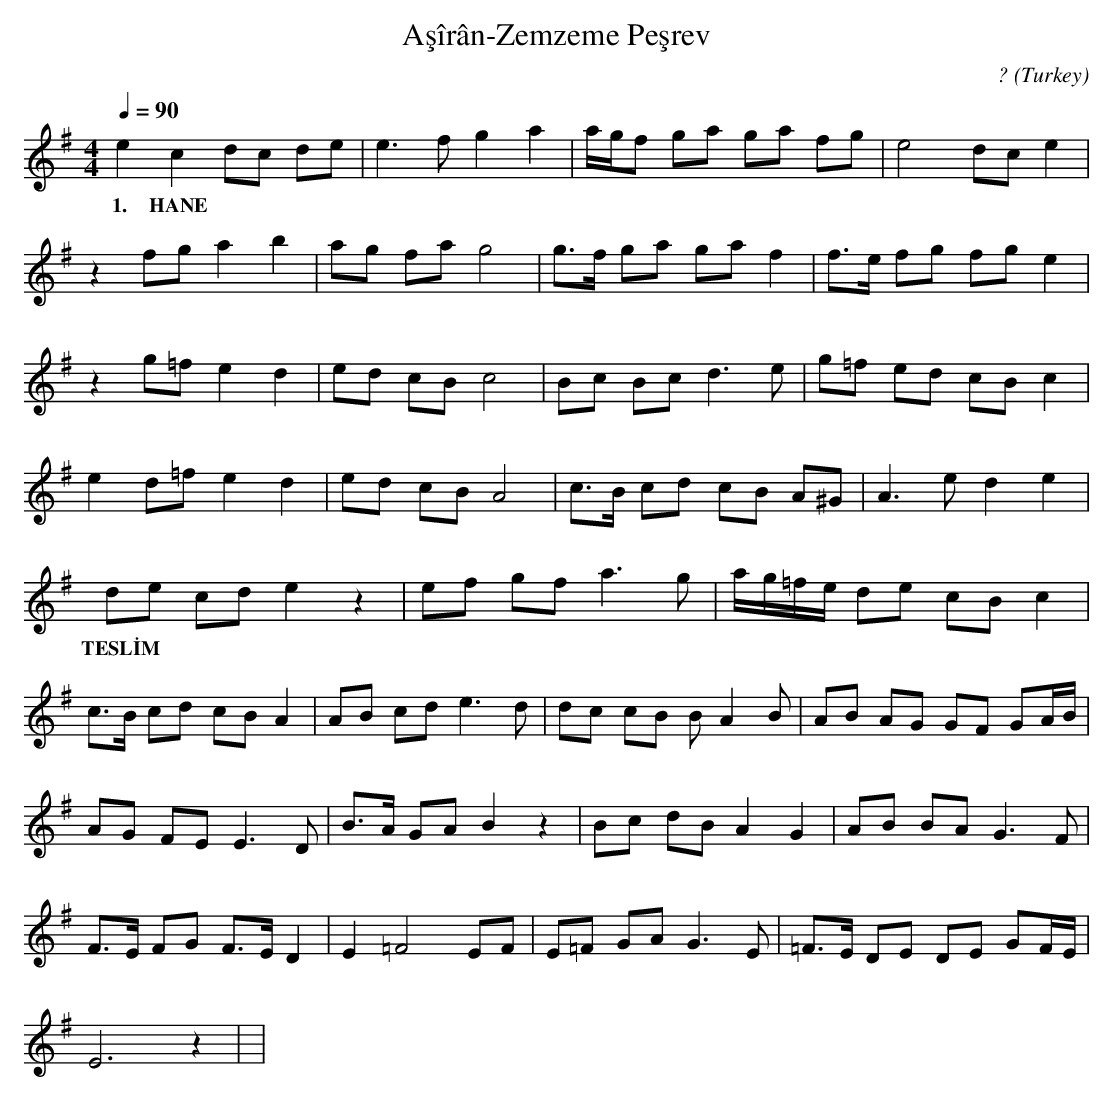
X:1
T: Aşîrân-Zemzeme Peşrev
C: ?
O: Turkey
M: 4/4
L: 1/16
K: C ^f
Q: 1/4=90
e4 c4 d2c2 d2e2  | e6f2 g4 a4  | agf2 g2a2 g2a2 f2g2  | \
w:  1. HANE  |   |   |
e8 d2c2 e4  |
w:   |
z4 f2g2 a4 b4  | a2g2 f2a2 g8  | g3f g2a2 g2a2 f4  | \
w:   |   |   |
f3e f2g2 f2g2 e4  |
w:   |
z4 g2=f2 e4 d4  | e2d2 c2B2 c8  | B2c2 B2c2 d6e2  | \
w:   |   |   |
g2=f2 e2d2 c2B2 c4  |
w:   |
e4 d2=f2 e4 d4  | e2d2 c2B2 A8  | c3B c2d2 c2B2 A2^G2  | \
w:   |   |   |
A6e2 d4 e4  |
w:   |
d2e2 c2d2 e4 z4  | e2f2 g2f2 a6g2  | \
w:  TESLİM  |   |
ag=fe d2e2 c2B2 c4  |
w:   |
c3B c2d2 c2B2 A4  | A2B2 c2d2 e6d2  | \
w:   |   |
d2c2 c2B2 B2A4B2  | A2B2 A2G2 G2F2 G2AB  |
w:   |   |
A2G2 F2E2 E6D2  | B3A G2A2 B4 z4  | B2c2 d2B2 A4 G4  | \
w:   |   |   |
A2B2 B2A2 G6F2  |
w:   |
F3E F2G2 F3E D4  | E4 =F8 E2F2  | E2=F2 G2A2 G6E2  | \
w:   |   |   |
=F3E D2E2 D2E2 G2FE  |
w:   |
E12 z4  | |
